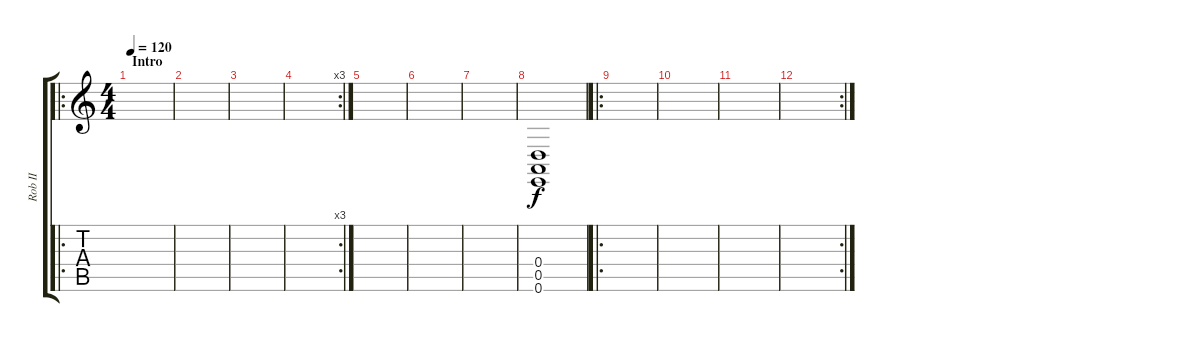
\track ("Rob II" "Rob II") {instrument reversecymbal}
\staff {score tabs}
\tuning (E4 B3 G3 D3 A2 E2) {hide}
\ro
\ts (4 4)
\section ("" "Intro")
\tempo 120
\clef g2
\ks c
|
|
|
\rc 3
|
|
|
|
(0.4 0.5 0.6).1 |
\ro
|
|
|
\rc 2
